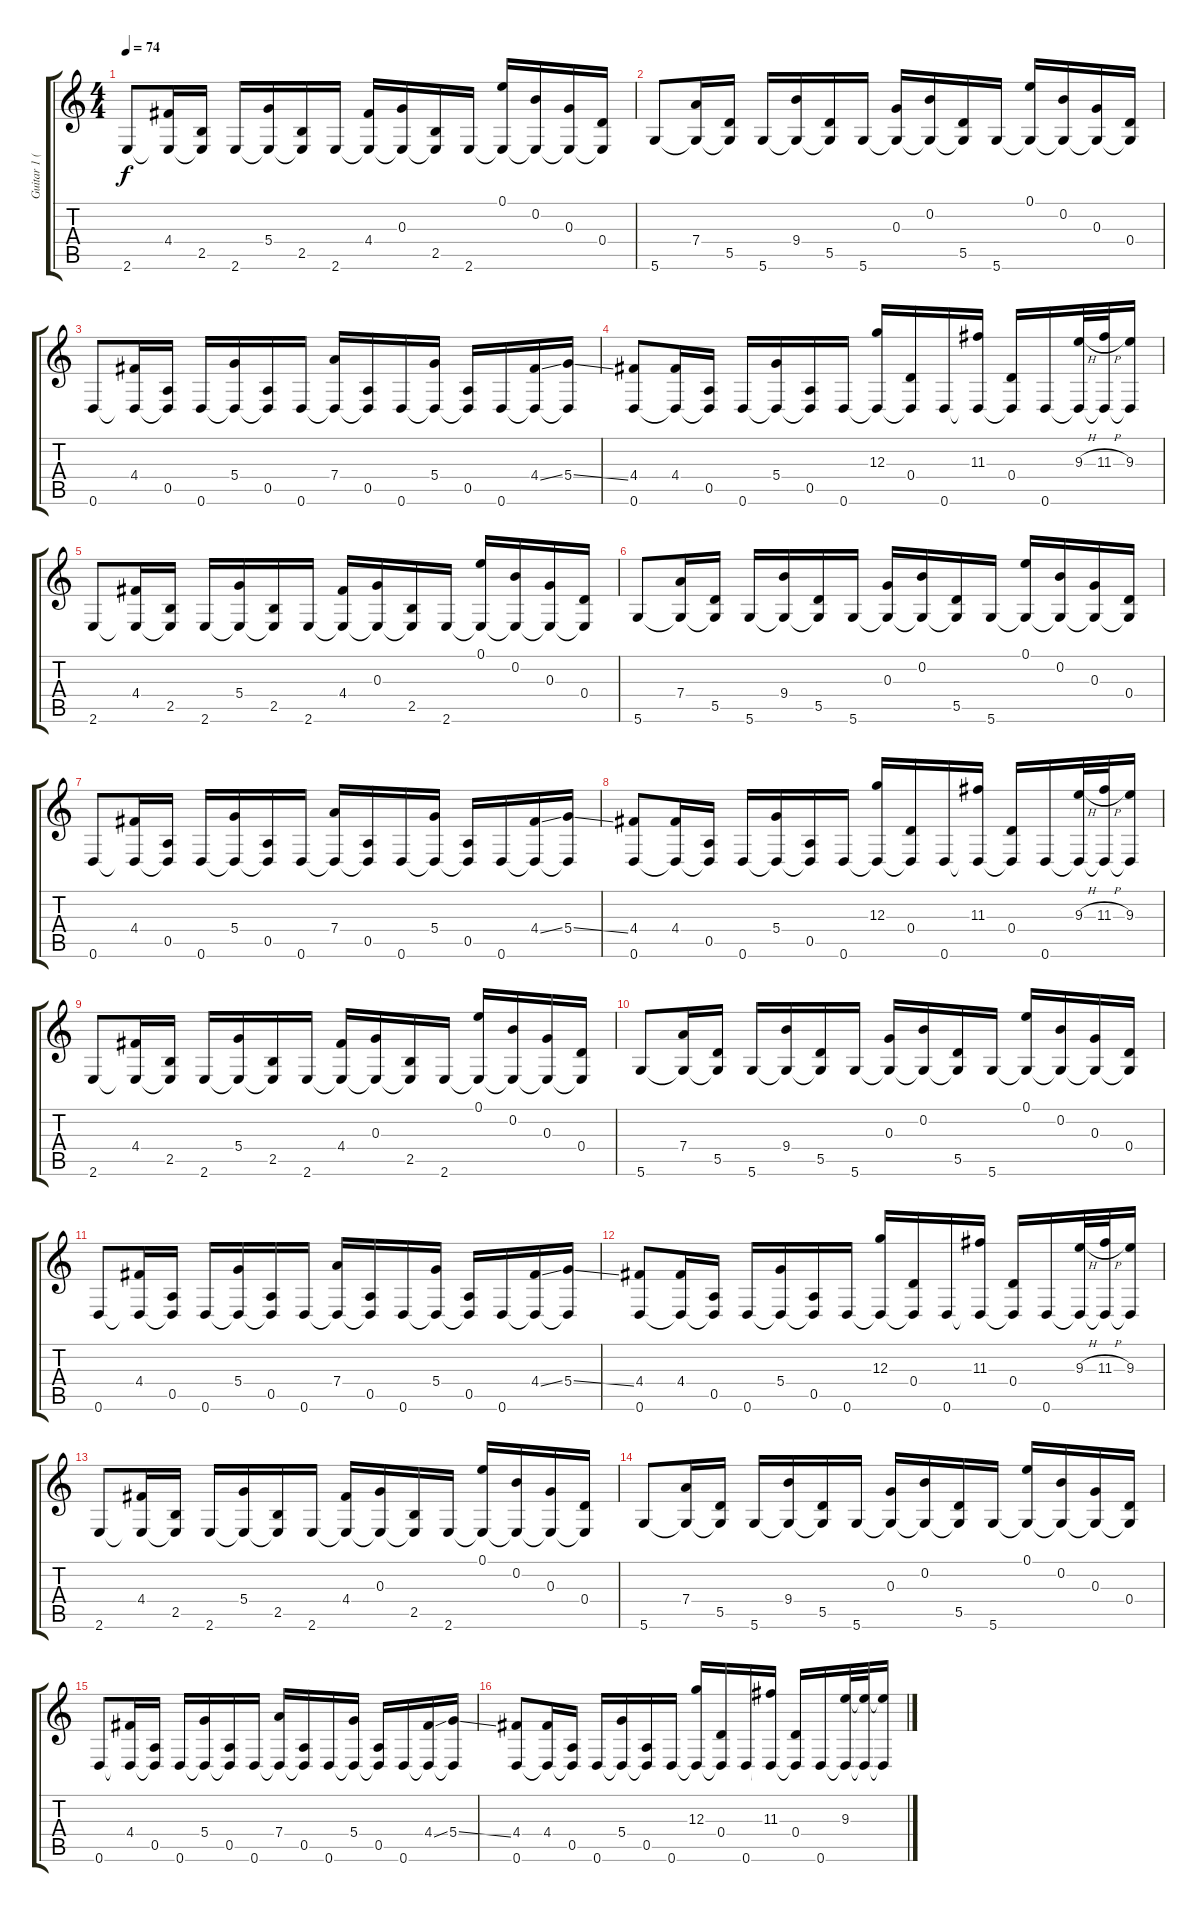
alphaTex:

\track ("Guitar 1 (clean and overdriven)" "Guitar 1 (") {instrument electricguitarclean}
\staff {score tabs}
\tuning (E4 B3 G3 D3 A2 D2) {hide}
\ts (4 4)
\tempo 74
\clef g2
\ks c
2.6.8{dy f instrument electricguitarclean} (4.4 2.6{t}).16 (2.5 2.6{t}).16 2.6.16 (5.4 2.6{t}).16 (2.5 2.6{t}).16 2.6.16 (4.4 2.6{t}).16 (0.3 2.6{t}).16 (2.5 2.6{t}).16 2.6.16 (0.1 2.6{t}).16 (0.2 2.6{t}).16 (0.3 2.6{t}).16 (0.4 2.6{t}).16 |
5.6.8 (7.4 5.6{t}).16 (5.5 5.6{t}).16 5.6.16 (9.4 5.6{t}).16 (5.5 5.6{t}).16 5.6.16 (0.3 5.6{t}).16 (0.2 5.6{t}).16 (5.5 5.6{t}).16 5.6.16 (0.1 5.6{t}).16 (0.2 5.6{t}).16 (0.3 5.6{t}).16 (0.4 5.6{t}).16 |
0.6.8 (4.4 0.6{t}).16 (0.5 0.6{t}).16 0.6.16 (5.4 0.6{t}).16 (0.5 0.6{t}).16 0.6.16 (7.4 0.6{t}).16 (0.5 0.6{t}).16 0.6.16 (5.4 0.6{t}).16 (0.5 0.6{t}).16 0.6.16 (4.4{ss} 0.6{t}).16 (5.4{ss} 0.6{t}).16 |
(4.4 0.6).8 (4.4 0.6{t}).16 (0.5 0.6{t}).16 0.6.16 (5.4 0.6{t}).16 (0.5 0.6{t}).16 0.6.16 (12.3 0.6{t}).16 (0.4 0.6{t}).16 0.6.16 (11.3 0.6{t}).16 (0.4 0.6{t}).16 0.6.16 (9.3{h} 0.6{t}).32 (11.3{h} 0.6{t}).32 (9.3 0.6{t}).16 |
2.6.8 (4.4 2.6{t}).16 (2.5 2.6{t}).16 2.6.16 (5.4 2.6{t}).16 (2.5 2.6{t}).16 2.6.16 (4.4 2.6{t}).16 (0.3 2.6{t}).16 (2.5 2.6{t}).16 2.6.16 (0.1 2.6{t}).16 (0.2 2.6{t}).16 (0.3 2.6{t}).16 (0.4 2.6{t}).16 |
5.6.8 (7.4 5.6{t}).16 (5.5 5.6{t}).16 5.6.16 (9.4 5.6{t}).16 (5.5 5.6{t}).16 5.6.16 (0.3 5.6{t}).16 (0.2 5.6{t}).16 (5.5 5.6{t}).16 5.6.16 (0.1 5.6{t}).16 (0.2 5.6{t}).16 (0.3 5.6{t}).16 (0.4 5.6{t}).16 |
0.6.8 (4.4 0.6{t}).16 (0.5 0.6{t}).16 0.6.16 (5.4 0.6{t}).16 (0.5 0.6{t}).16 0.6.16 (7.4 0.6{t}).16 (0.5 0.6{t}).16 0.6.16 (5.4 0.6{t}).16 (0.5 0.6{t}).16 0.6.16 (4.4{ss} 0.6{t}).16 (5.4{ss} 0.6{t}).16 |
(4.4 0.6).8 (4.4 0.6{t}).16 (0.5 0.6{t}).16 0.6.16 (5.4 0.6{t}).16 (0.5 0.6{t}).16 0.6.16 (12.3 0.6{t}).16 (0.4 0.6{t}).16 0.6.16 (11.3 0.6{t}).16 (0.4 0.6{t}).16 0.6.16 (9.3{h} 0.6{t}).32 (11.3{h} 0.6{t}).32 (9.3 0.6{t}).16 |
2.6.8 (4.4 2.6{t}).16 (2.5 2.6{t}).16 2.6.16 (5.4 2.6{t}).16 (2.5 2.6{t}).16 2.6.16 (4.4 2.6{t}).16 (0.3 2.6{t}).16 (2.5 2.6{t}).16 2.6.16 (0.1 2.6{t}).16 (0.2 2.6{t}).16 (0.3 2.6{t}).16 (0.4 2.6{t}).16 |
5.6.8 (7.4 5.6{t}).16 (5.5 5.6{t}).16 5.6.16 (9.4 5.6{t}).16 (5.5 5.6{t}).16 5.6.16 (0.3 5.6{t}).16 (0.2 5.6{t}).16 (5.5 5.6{t}).16 5.6.16 (0.1 5.6{t}).16 (0.2 5.6{t}).16 (0.3 5.6{t}).16 (0.4 5.6{t}).16 |
0.6.8 (4.4 0.6{t}).16 (0.5 0.6{t}).16 0.6.16 (5.4 0.6{t}).16 (0.5 0.6{t}).16 0.6.16 (7.4 0.6{t}).16 (0.5 0.6{t}).16 0.6.16 (5.4 0.6{t}).16 (0.5 0.6{t}).16 0.6.16 (4.4{ss} 0.6{t}).16 (5.4{ss} 0.6{t}).16 |
(4.4 0.6).8 (4.4 0.6{t}).16 (0.5 0.6{t}).16 0.6.16 (5.4 0.6{t}).16 (0.5 0.6{t}).16 0.6.16 (12.3 0.6{t}).16 (0.4 0.6{t}).16 0.6.16 (11.3 0.6{t}).16 (0.4 0.6{t}).16 0.6.16 (9.3{h} 0.6{t}).32 (11.3{h} 0.6{t}).32 (9.3 0.6{t}).16 |
2.6.8 (4.4 2.6{t}).16 (2.5 2.6{t}).16 2.6.16 (5.4 2.6{t}).16 (2.5 2.6{t}).16 2.6.16 (4.4 2.6{t}).16 (0.3 2.6{t}).16 (2.5 2.6{t}).16 2.6.16 (0.1 2.6{t}).16 (0.2 2.6{t}).16 (0.3 2.6{t}).16 (0.4 2.6{t}).16 |
5.6.8 (7.4 5.6{t}).16 (5.5 5.6{t}).16 5.6.16 (9.4 5.6{t}).16 (5.5 5.6{t}).16 5.6.16 (0.3 5.6{t}).16 (0.2 5.6{t}).16 (5.5 5.6{t}).16 5.6.16 (0.1 5.6{t}).16 (0.2 5.6{t}).16 (0.3 5.6{t}).16 (0.4 5.6{t}).16 |
0.6.8 (4.4 0.6{t}).16 (0.5 0.6{t}).16 0.6.16 (5.4 0.6{t}).16 (0.5 0.6{t}).16 0.6.16 (7.4 0.6{t}).16 (0.5 0.6{t}).16 0.6.16 (5.4 0.6{t}).16 (0.5 0.6{t}).16 0.6.16 (4.4{ss} 0.6{t}).16 (5.4{ss} 0.6{t}).16 |
(4.4 0.6).8 (4.4 0.6{t}).16 (0.5 0.6{t}).16 0.6.16 (5.4 0.6{t}).16 (0.5 0.6{t}).16 0.6.16 (12.3 0.6{t}).16 (0.4 0.6{t}).16 0.6.16 (11.3 0.6{t}).16 (0.4 0.6{t}).16 0.6.16 (9.3 0.6{t}).32 (9.3{t} 0.6{t}).32 (9.3{t} 0.6{t}).16
